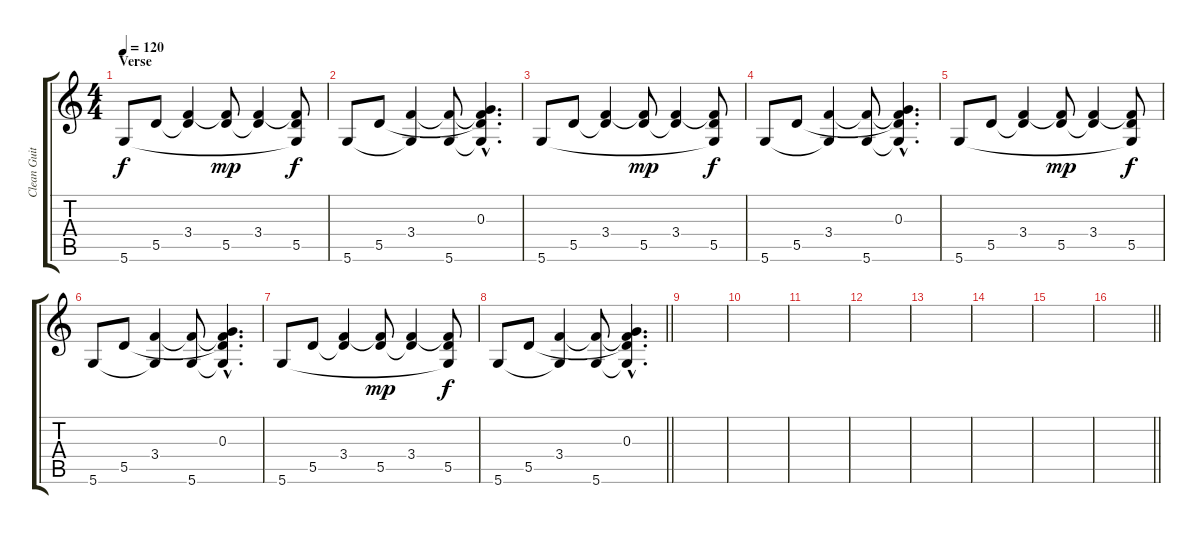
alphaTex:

\track ("Clean Guitar" "Clean Guit") {instrument electricguitarclean}
\staff {score tabs}
\tuning (E4 B3 G3 D3 A2 D2) {hide}
\ts (4 4)
\section ("" "Verse")
\tempo 120
\clef g2
\ks c
5.6.8{dy f} 5.5.8 (3.4 5.5{t}).4 (3.4{t} 5.5).8{dy mp} (3.4 5.5{t}).4 (3.4{t} 5.5 5.6{t}).8{dy f} |
5.6.8 5.5.8 (3.4 5.6{t}).4 (3.4{t} 5.6).8 (0.3{hac} 3.4{hac t} 5.5{hac t} 5.6{hac t}).4{d} |
5.6.8 5.5.8 (3.4 5.5{t}).4 (3.4{t} 5.5).8{dy mp} (3.4 5.5{t}).4 (3.4{t} 5.5 5.6{t}).8{dy f} |
5.6.8 5.5.8 (3.4 5.6{t}).4 (3.4{t} 5.6).8 (0.3{hac} 3.4{hac t} 5.5{hac t} 5.6{hac t}).4{d} |
5.6.8 5.5.8 (3.4 5.5{t}).4 (3.4{t} 5.5).8{dy mp} (3.4 5.5{t}).4 (3.4{t} 5.5 5.6{t}).8{dy f} |
5.6.8 5.5.8 (3.4 5.6{t}).4 (3.4{t} 5.6).8 (0.3{hac} 3.4{hac t} 5.5{hac t} 5.6{hac t}).4{d} |
5.6.8 5.5.8 (3.4 5.5{t}).4 (3.4{t} 5.5).8{dy mp} (3.4 5.5{t}).4 (3.4{t} 5.5 5.6{t}).8{dy f} |
\barLineRight lightlight
5.6.8 5.5.8 (3.4 5.6{t}).4 (3.4{t} 5.6).8 (0.3{hac} 3.4{hac t} 5.5{hac t} 5.6{hac t}).4{d} |
|
|
|
|
|
|
|
\barLineRight lightlight
